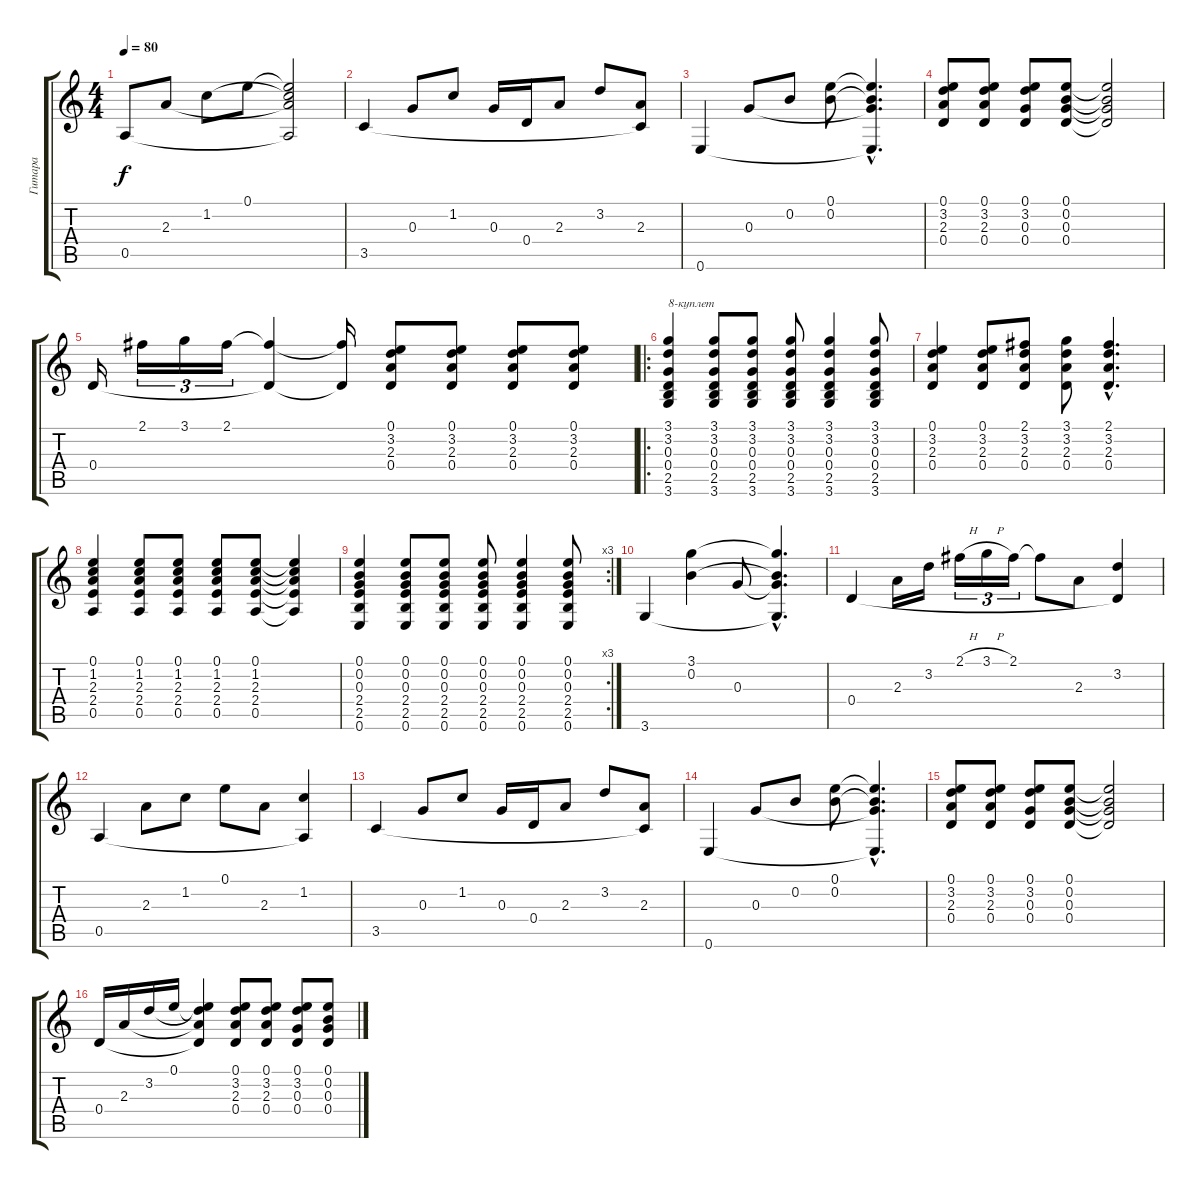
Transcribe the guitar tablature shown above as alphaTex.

\track ("Гитара" "Гитара") {instrument acousticguitarnylon}
\staff {score tabs}
\tuning (E4 B3 G3 D3 A2 E2) {hide}
\ts (4 4)
\tempo 80
\clef g2
\ks c
0.5.8{dy f instrument acousticguitarnylon} 2.3.8 1.2.8 0.1.8 (0.1{t} 1.2{t} 2.3{t} 0.5{t}).2 |
3.5.4 0.3.8 1.2.8 0.3.16 0.4.16 2.3.8 3.2.8 (2.3 3.5{t}).8 |
0.6.4 0.3.8 0.2.8 (0.1 0.2).8 (0.1{hac t} 0.2{hac t} 0.3{hac t} 0.6{hac t}).4{d} |
(0.1 3.2 2.3 0.4).8 (0.1 3.2 2.3 0.4).8 (0.1 3.2 0.3 0.4).8 (0.1 0.2 0.3 0.4).8 (0.1{t} 0.2{t} 0.3{t} 0.4{t}).2 |
0.4.16 2.1.16{tu (3 2)} 3.1.16{tu (3 2)} 2.1.16{tu (3 2)} (2.1{t} 0.4{t}).4 (2.1{t} 0.4{t}).16 (0.1 3.2 2.3 0.4).8{instrument acousticguitarsteel} (0.1 3.2 2.3 0.4).8 (0.1 3.2 2.3 0.4).8 (0.1 3.2 2.3 0.4).8 |
\ro
(3.1 3.2 0.3 0.4 2.5 3.6).4{txt "8-куплет" instrument acousticguitarsteel} (3.1 3.2 0.3 0.4 2.5 3.6).8 (3.1 3.2 0.3 0.4 2.5 3.6).8 (3.1 3.2 0.3 0.4 2.5 3.6).8 (3.1 3.2 0.3 0.4 2.5 3.6).4 (3.1 3.2 0.3 0.4 2.5 3.6).8 |
(0.1 3.2 2.3 0.4).4 (0.1 3.2 2.3 0.4).8 (2.1 3.2 2.3 0.4).8 (3.1 3.2 2.3 0.4).8 (2.1{hac} 3.2{hac} 2.3{hac} 0.4{hac}).4{d} |
(0.1 1.2 2.3 2.4 0.5).4 (0.1 1.2 2.3 2.4 0.5).8 (0.1 1.2 2.3 2.4 0.5).8 (0.1 1.2 2.3 2.4 0.5).8 (0.1 1.2 2.3 2.4 0.5).8 (0.1{t} 1.2{t} 2.3{t} 2.4{t} 0.5{t}).4 |
\rc 3
(0.1 0.2 0.3 2.4 2.5 0.6).4 (0.1 0.2 0.3 2.4 2.5 0.6).8 (0.1 0.2 0.3 2.4 2.5 0.6).8 (0.1 0.2 0.3 2.4 2.5 0.6).8 (0.1 0.2 0.3 2.4 2.5 0.6).4 (0.1 0.2 0.3 2.4 2.5 0.6).8 |
3.6.4{instrument acousticguitarnylon} (3.1 0.2).4 0.3.8 (3.1{hac t} 0.2{hac t} 0.3{hac t} 3.6{hac t}).4{d} |
0.4.4 2.3.16 3.2.16 2.1{h}.16{tu (3 2)} 3.1{h}.16{tu (3 2)} 2.1.16{tu (3 2)} 2.1{t}.8 2.3.8 (3.2 0.4{t}).4 |
0.5.4 2.3.8 1.2.8 0.1.8 2.3.8 (1.2 0.5{t}).4 |
3.5.4 0.3.8 1.2.8 0.3.16 0.4.16 2.3.8 3.2.8 (2.3 3.5{t}).8 |
0.6.4 0.3.8 0.2.8 (0.1 0.2).8 (0.1{hac t} 0.2{hac t} 0.3{hac t} 0.6{hac t}).4{d} |
(0.1 3.2 2.3 0.4).8 (0.1 3.2 2.3 0.4).8 (0.1 3.2 0.3 0.4).8 (0.1 0.2 0.3 0.4).8 (0.1{t} 0.2{t} 0.3{t} 0.4{t}).2 |
0.4.16 2.3.16 3.2.16 0.1.16 (0.1{t} 3.2{t} 2.3{t} 0.4{t}).4 (0.1 3.2 2.3 0.4).8 (0.1 3.2 2.3 0.4).8 (0.1 3.2 0.3 0.4).8 (0.1 0.2 0.3 0.4).8
